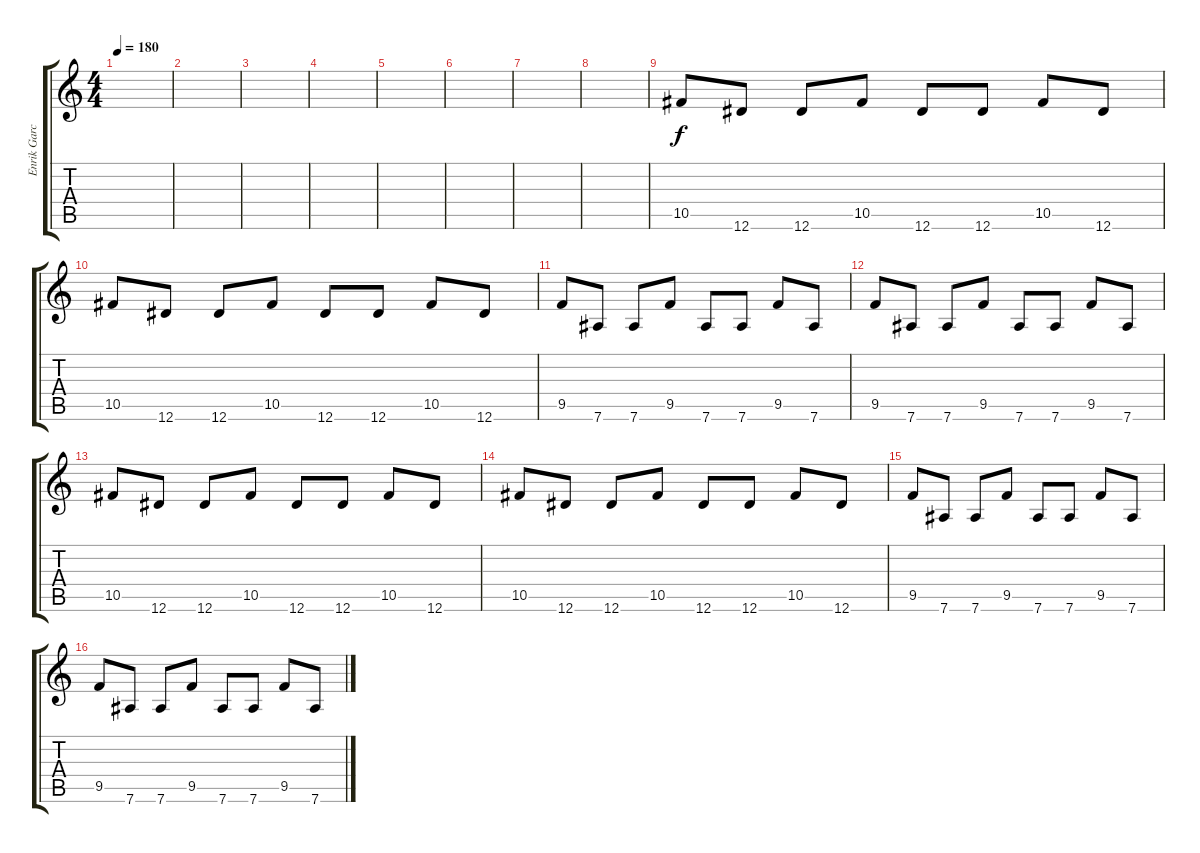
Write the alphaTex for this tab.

\track ("Enrik Garcia - lead guitar" "Enrik Garc") {instrument distortionguitar}
\staff {score tabs}
\tuning (Eb4 Bb3 Gb3 Db3 Ab2 Eb2) {hide}
\ts (4 4)
\tempo 180
\clef g2
\ks c
|
|
|
|
|
|
|
|
10.5.8 12.6.8 12.6.8 10.5.8 12.6.8 12.6.8 10.5.8 12.6.8 |
10.5.8 12.6.8 12.6.8 10.5.8 12.6.8 12.6.8 10.5.8 12.6.8 |
9.5.8 7.6.8 7.6.8 9.5.8 7.6.8 7.6.8 9.5.8 7.6.8 |
9.5.8 7.6.8 7.6.8 9.5.8 7.6.8 7.6.8 9.5.8 7.6.8 |
10.5.8 12.6.8 12.6.8 10.5.8 12.6.8 12.6.8 10.5.8 12.6.8 |
10.5.8 12.6.8 12.6.8 10.5.8 12.6.8 12.6.8 10.5.8 12.6.8 |
9.5.8 7.6.8 7.6.8 9.5.8 7.6.8 7.6.8 9.5.8 7.6.8 |
9.5.8 7.6.8 7.6.8 9.5.8 7.6.8 7.6.8 9.5.8 7.6.8
